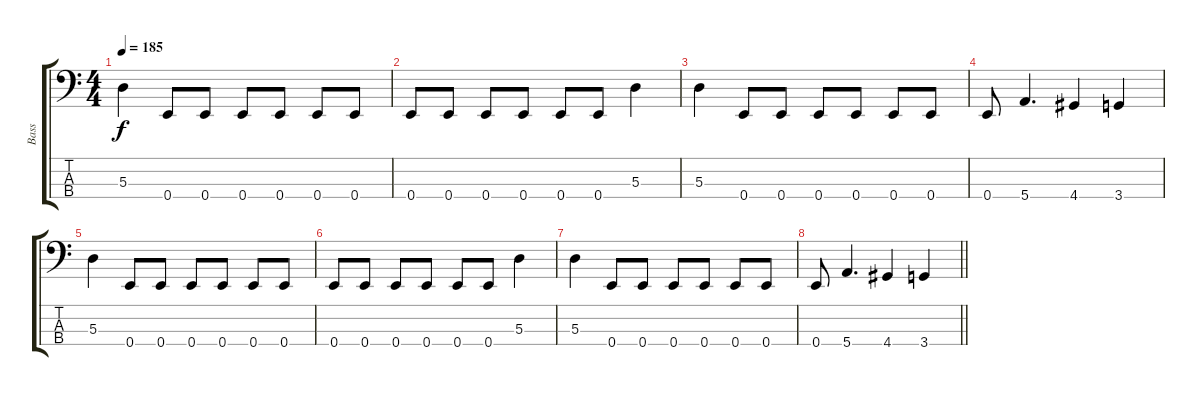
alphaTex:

\track ("Bass" "Bass") {instrument electricbasspick}
\staff {score tabs}
\tuning (G2 D2 A1 E1) {hide}
\ts (4 4)
\tempo 185
\clef f4
\ks c
5.3.4{dy f} 0.4.8 0.4.8 0.4.8 0.4.8 0.4.8 0.4.8 |
0.4.8 0.4.8 0.4.8 0.4.8 0.4.8 0.4.8 5.3.4 |
5.3.4 0.4.8 0.4.8 0.4.8 0.4.8 0.4.8 0.4.8 |
0.4.8 5.4.4{d} 4.4.4 3.4.4 |
5.3.4 0.4.8 0.4.8 0.4.8 0.4.8 0.4.8 0.4.8 |
0.4.8 0.4.8 0.4.8 0.4.8 0.4.8 0.4.8 5.3.4 |
5.3.4 0.4.8 0.4.8 0.4.8 0.4.8 0.4.8 0.4.8 |
\barLineRight lightlight
0.4.8 5.4.4{d} 4.4.4 3.4.4
